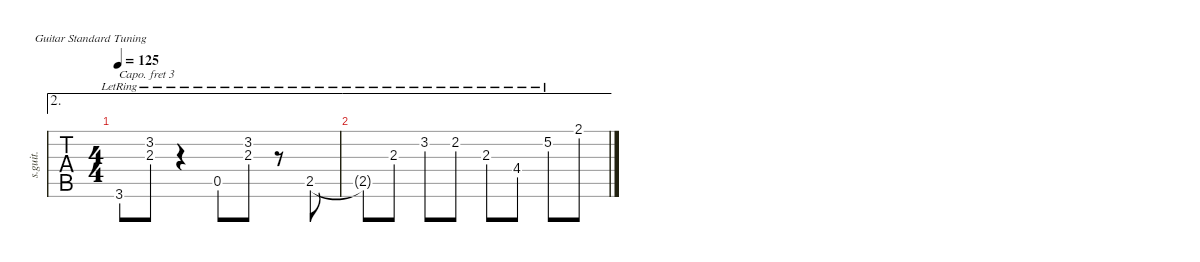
\defaultSystemsLayout 4
\hideDynamics
\bracketExtendMode nobrackets
\otherSystemsTrackNameOrientation horizontal
\track ("Steel Guitar" "s.guit.") {instrument acousticguitarsteel}
\staff {tabs}
\capo 3
\tuning (E4 B3 G3 D3 A2 E2)
\ae 2
\ts (4 4)
\tempo 125
\clef g2
\ks f
3.6{lr acc b}.8{dy mf} (3.2{lr acc forcenatural} 2.3{lr acc forcenatural}).8 r.4 0.5{lr acc forcenatural}.8 (3.2{lr acc forcenatural} 2.3{lr acc forcenatural}).8 r.8 2.5{lr acc forcenatural}.8 |
\ae 2
2.5{lr t acc forcenatural}.8 2.3{lr acc forcenatural}.8 3.2{lr acc forcenatural}.8 2.2{lr acc forcenatural}.8 2.3{lr acc forcenatural}.8 4.4{lr acc forcenatural}.8 5.2{lr acc forcenatural}.8 2.1{acc forcenatural}.8
